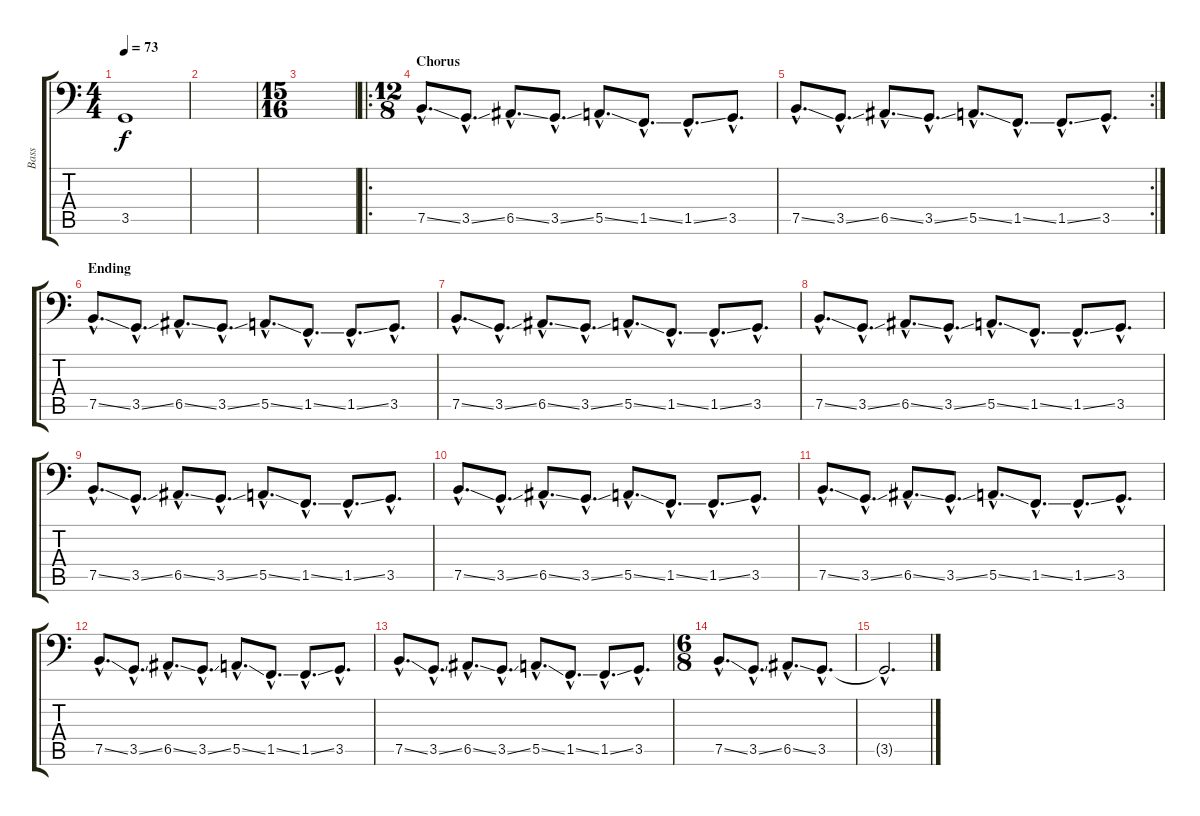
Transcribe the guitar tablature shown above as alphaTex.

\track ("Bass" "Bass") {instrument electricbassfinger}
\staff {score tabs}
\tuning (C3 G2 D2 A1 E1 B0) {hide}
\ts (4 4)
\tempo 73
\clef f4
\ks c
3.5{t}.1{dy f} |
|
\ts (15 16)
|
\ro
\ts (12 8)
\section ("" "Chorus")
7.5{ss hac}.8{d} 3.5{ss hac}.8{d} 6.5{ss hac}.8{d} 3.5{ss hac}.8{d} 5.5{ss hac}.8{d} 1.5{ss hac}.8{d} 1.5{ss hac}.8{d} 3.5{hac}.8{d} |
\rc 2
7.5{ss hac}.8{d} 3.5{ss hac}.8{d} 6.5{ss hac}.8{d} 3.5{ss hac}.8{d} 5.5{ss hac}.8{d} 1.5{ss hac}.8{d} 1.5{ss hac}.8{d} 3.5{hac}.8{d} |
\section ("" "Ending")
7.5{ss hac}.8{d} 3.5{ss hac}.8{d} 6.5{ss hac}.8{d} 3.5{ss hac}.8{d} 5.5{ss hac}.8{d} 1.5{ss hac}.8{d} 1.5{ss hac}.8{d} 3.5{hac}.8{d} |
7.5{ss hac}.8{d} 3.5{ss hac}.8{d} 6.5{ss hac}.8{d} 3.5{ss hac}.8{d} 5.5{ss hac}.8{d} 1.5{ss hac}.8{d} 1.5{ss hac}.8{d} 3.5{hac}.8{d} |
7.5{ss hac}.8{d} 3.5{ss hac}.8{d} 6.5{ss hac}.8{d} 3.5{ss hac}.8{d} 5.5{ss hac}.8{d} 1.5{ss hac}.8{d} 1.5{ss hac}.8{d} 3.5{hac}.8{d} |
7.5{ss hac}.8{d} 3.5{ss hac}.8{d} 6.5{ss hac}.8{d} 3.5{ss hac}.8{d} 5.5{ss hac}.8{d} 1.5{ss hac}.8{d} 1.5{ss hac}.8{d} 3.5{hac}.8{d} |
7.5{ss hac}.8{d} 3.5{ss hac}.8{d} 6.5{ss hac}.8{d} 3.5{ss hac}.8{d} 5.5{ss hac}.8{d} 1.5{ss hac}.8{d} 1.5{ss hac}.8{d} 3.5{hac}.8{d} |
7.5{ss hac}.8{d} 3.5{ss hac}.8{d} 6.5{ss hac}.8{d} 3.5{ss hac}.8{d} 5.5{ss hac}.8{d} 1.5{ss hac}.8{d} 1.5{ss hac}.8{d} 3.5{hac}.8{d} |
7.5{ss hac}.8{d} 3.5{ss hac}.8{d} 6.5{ss hac}.8{d} 3.5{ss hac}.8{d} 5.5{ss hac}.8{d} 1.5{ss hac}.8{d} 1.5{ss hac}.8{d} 3.5{hac}.8{d} |
7.5{ss hac}.8{d} 3.5{ss hac}.8{d} 6.5{ss hac}.8{d} 3.5{ss hac}.8{d} 5.5{ss hac}.8{d} 1.5{ss hac}.8{d} 1.5{ss hac}.8{d} 3.5{hac}.8{d} |
\ts (6 8)
7.5{ss hac}.8{d} 3.5{ss hac}.8{d} 6.5{ss hac}.8{d} 3.5{hac}.8{d} |
3.5{hac t}.2{d}
